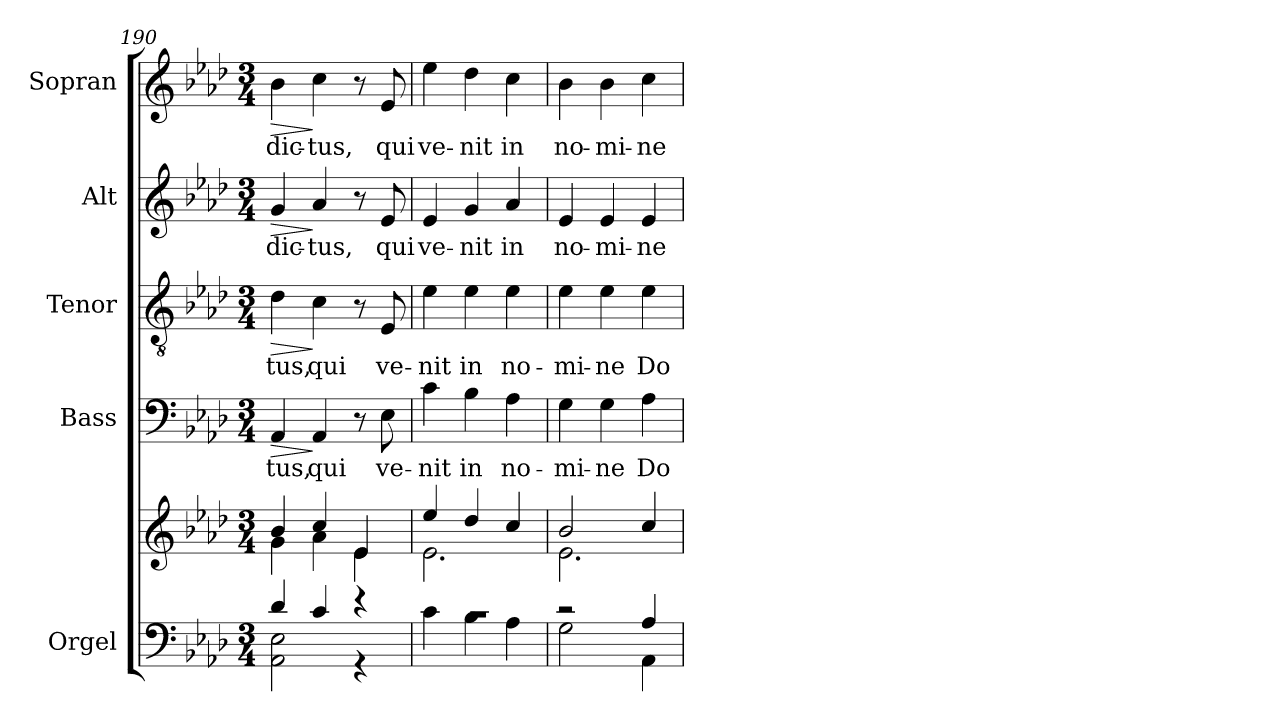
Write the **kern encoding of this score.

**kern	**kern	**kern	**text	**dynam	**kern	**text	**dynam	**kern	**text	**dynam	**kern	**text	**dynam
*part5	*part5	*part4	*part4	*part4	*part3	*part3	*part3	*part2	*part2	*part2	*part1	*part1	*part1
*staff6	*staff5	*staff4	*staff4	*staff4	*staff3	*staff3	*staff3	*staff2	*staff2	*staff2	*staff1	*staff1	*staff1
*I"Orgel	*	*I"Bass	*	*	*I"Tenor	*	*	*I"Alt	*	*	*I"Sopran	*	*
*I'Org.	*	*I'B.	*	*	*I'T.	*	*	*I'A.	*	*	*I'S.	*	*
*clefF4	*clefG2	*clefF4	*	*	*clefGv2	*	*	*clefG2	*	*	*clefG2	*	*
*k[b-e-a-d-]	*k[b-e-a-d-]	*k[b-e-a-d-]	*	*	*k[b-e-a-d-]	*	*	*k[b-e-a-d-]	*	*	*k[b-e-a-d-]	*	*
*A-:	*A-:	*A-:	*	*	*A-:	*	*	*A-:	*	*	*A-:	*	*
*M3/4	*M3/4	*M3/4	*	*	*M3/4	*	*	*M3/4	*	*	*M3/4	*	*
=190	=190	=190	=190	=190	=190	=190	=190	=190	=190	=190	=190	=190	=190
*^	*^	*	*	*	*	*	*	*	*	*	*	*	*
!	!	!	!	!	!LO:LY:b	!LO:HP:b	!	!LO:LY:b	!LO:HP:b	!	!LO:LY:b	!LO:HP:b	!	!LO:LY:b	!LO:HP:b
4d-/	2AA-\ 2E-\	4b-/	4g\	4AA-/	-tus,	>	4d-\	-tus,	>	4g/	-dic-	>	4b-\	-dic-	>
!	!	!	!	!	!LO:LY:b	!	!	!LO:LY:b	!	!	!LO:LY:b	!	!	!LO:LY:b	!
4c/	.	4cc/	4a-\	4AA-/	qui	]	4c\	qui	]	4a-/	-tus,	]	4cc\	-tus,	]
4r	4r	4e-/	4e-\	8r	.	.	8r	.	.	8r	.	.	8r	.	.
!	!	!	!	!	!LO:LY:b	!	!	!LO:LY:b	!	!	!LO:LY:b	!	!	!LO:LY:b	!
.	.	.	.	8E-\	ve-	.	8E-/	ve-	.	8e-/	qui	.	8e-/	qui	.
=191	=191	=191	=191	=191	=191	=191	=191	=191	=191	=191	=191	=191	=191	=191	=191
!LO:N:vis=1	!	!	!	!	!LO:LY:b	!	!	!LO:LY:b	!	!	!LO:LY:b	!	!	!LO:LY:b	!
2.rd	4c\	4ee-/	2.e-\	4c\	-nit	.	4e-\	-nit	.	4e-/	ve-	.	4ee-\	ve-	.
!	!	!	!	!	!LO:LY:b	!	!	!LO:LY:b	!	!	!LO:LY:b	!	!	!LO:LY:b	!
.	4B-\	4dd-/	.	4B-\	in	.	4e-\	in	.	4g/	-nit	.	4dd-\	-nit	.
!	!	!	!	!	!LO:LY:b	!	!	!LO:LY:b	!	!	!LO:LY:b	!	!	!LO:LY:b	!
.	4A-\	4cc/	.	4A-\	no-	.	4e-\	no-	.	4a-/	in	.	4cc\	in	.
!!LO:PB:g=z
=192	=192	=192	=192	=192	=192	=192	=192	=192	=192	=192	=192	=192	=192	=192	=192
!	!	!	!	!	!LO:LY:b	!	!	!LO:LY:b	!	!	!LO:LY:b	!	!	!LO:LY:b	!
2rc	2G\	2b-/	2.e-\	4G\	-mi-	.	4e-\	-mi-	.	4e-/	no-	.	4b-\	no-	.
!	!	!	!	!	!LO:LY:b	!	!	!LO:LY:b	!	!	!LO:LY:b	!	!	!LO:LY:b	!
.	.	.	.	4G\	-ne	.	4e-\	-ne	.	4e-/	-mi-	.	4b-\	-mi-	.
!	!	!	!	!	!LO:LY:b	!	!	!LO:LY:b	!	!	!LO:LY:b	!	!	!LO:LY:b	!
4A-/	4AA-\	4cc/	.	4A-\	Do-	.	4e-\	Do-	.	4e-/	-ne	.	4cc\	-ne	.
*v	*v	*	*	*	*	*	*	*	*	*	*	*	*	*	*
*	*v	*v	*	*	*	*	*	*	*	*	*	*	*	*
=	=	=	=	=	=	=	=	=	=	=	=	=	=
*-	*-	*-	*-	*-	*-	*-	*-	*-	*-	*-	*-	*-	*-
